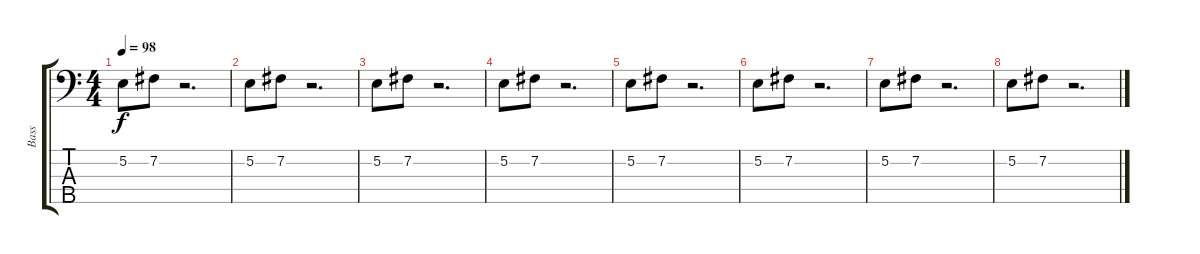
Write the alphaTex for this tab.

\track ("Bass" "Bass") {instrument electricbassfinger}
\staff {score tabs}
\tuning (E2 B1 Gb1 Db1 Bb0) {hide}
\ts (4 4)
\tempo 98
\clef f4
\ks c
5.2.8{dy f} 7.2.8 r.2{d} |
5.2.8 7.2.8 r.2{d} |
5.2.8 7.2.8 r.2{d} |
5.2.8 7.2.8 r.2{d} |
5.2.8 7.2.8 r.2{d} |
5.2.8 7.2.8 r.2{d} |
5.2.8 7.2.8 r.2{d} |
5.2.8 7.2.8 r.2{d}
